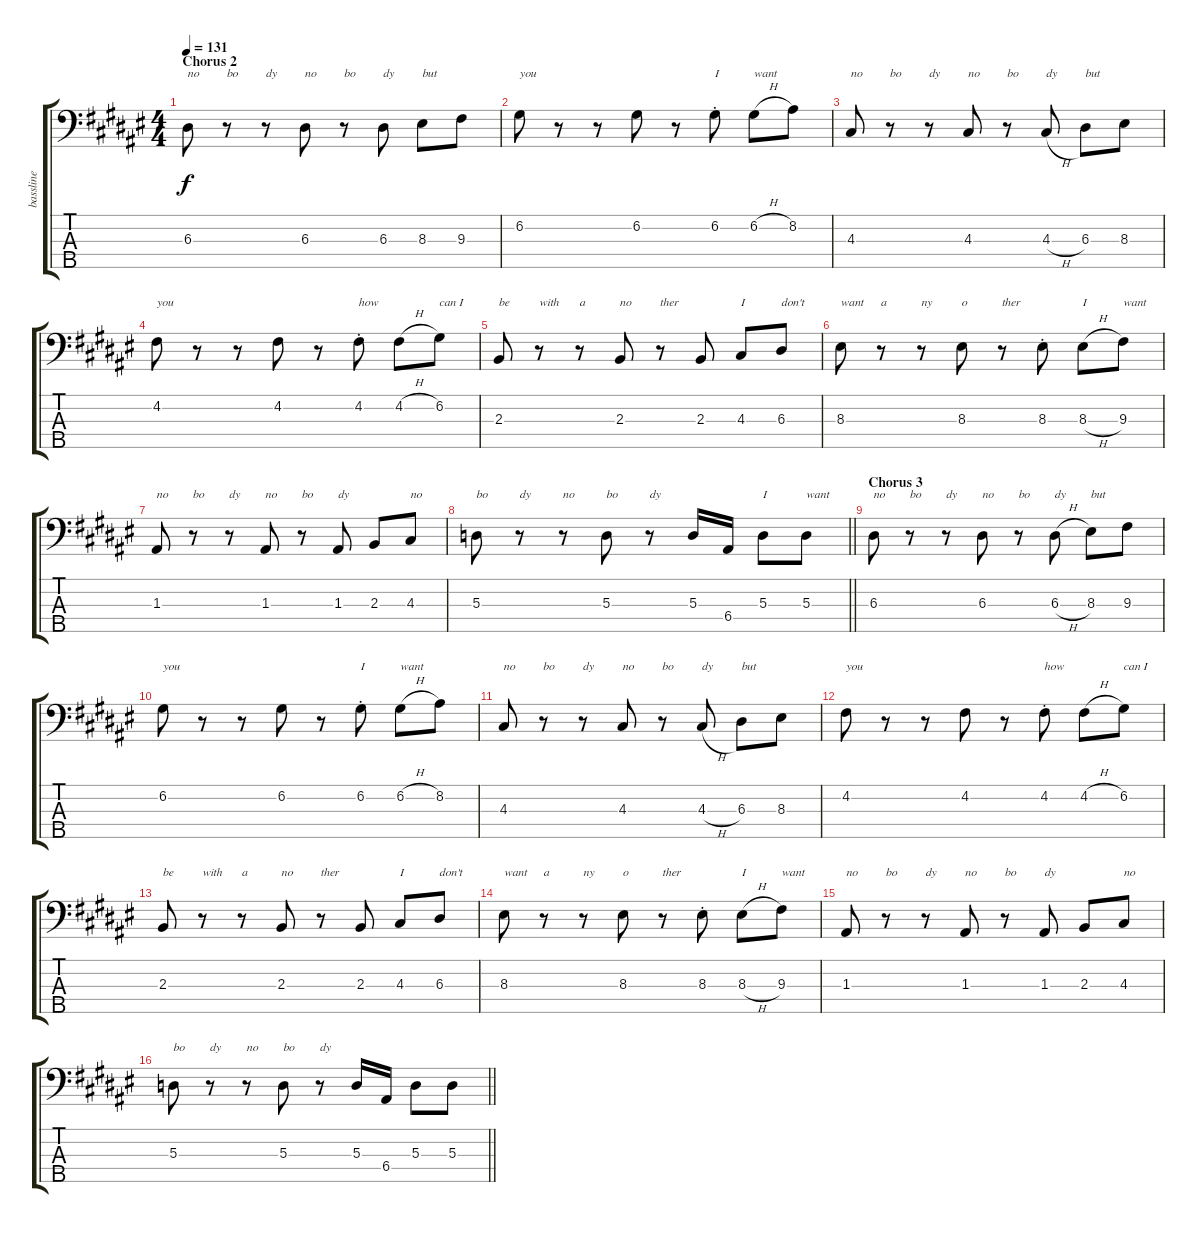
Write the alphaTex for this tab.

\track ("bassline" "bassline") {instrument electricbassfinger}
\staff {score tabs}
\tuning (G2 D2 A1 E1 B0) {hide}
\ts (4 4)
\section ("" "Chorus 2")
\tempo 131
\clef f4
\ks f#
6.3.8{txt "no" dy f} r.8{txt "bo"} r.8{txt "dy"} 6.3.8{txt "no"} r.8{txt "bo"} 6.3.8{txt "dy"} 8.3.8{txt "but"} 9.3.8 |
6.2.8{txt "you"} r.8 r.8 6.2.8 r.8 6.2{st}.8{txt "I"} 6.2{h}.8{txt "want"} 8.2.8 |
4.3.8{txt "no"} r.8{txt "bo"} r.8{txt "dy"} 4.3.8{txt "no"} r.8{txt "bo"} 4.3{h}.8{txt "dy"} 6.3.8{txt "but"} 8.3.8 |
4.2.8{txt "you"} r.8 r.8 4.2.8 r.8 4.2{st}.8{txt "how"} 4.2{h}.8 6.2.8{txt "can I"} |
2.3.8{txt "be"} r.8{txt "with"} r.8{txt "a"} 2.3.8{txt "no"} r.8{txt "ther"} 2.3.8 4.3.8{txt "I"} 6.3.8{txt "don't"} |
8.3.8{txt "want"} r.8{txt "a"} r.8{txt "ny"} 8.3.8{txt "o"} r.8{txt "ther"} 8.3{st}.8 8.3{h}.8{txt "I"} 9.3.8{txt "want"} |
1.3.8{txt "no"} r.8{txt "bo"} r.8{txt "dy"} 1.3.8{txt "no"} r.8{txt "bo"} 1.3.8{txt "dy"} 2.3.8 4.3.8{txt "no"} |
\barLineRight lightlight
5.3.8{txt "bo"} r.8{txt "dy"} r.8{txt "no"} 5.3.8{txt "bo"} r.8{txt "dy"} 5.3.16 6.4.16 5.3.8{txt "I"} 5.3.8{txt "want"} |
\section ("" "Chorus 3")
6.3.8{txt "no"} r.8{txt "bo"} r.8{txt "dy"} 6.3.8{txt "no"} r.8{txt "bo"} 6.3{h}.8{txt "dy"} 8.3.8{txt "but"} 9.3.8 |
6.2.8{txt "you"} r.8 r.8 6.2.8 r.8 6.2{st}.8{txt "I"} 6.2{h}.8{txt "want"} 8.2.8 |
4.3.8{txt "no"} r.8{txt "bo"} r.8{txt "dy"} 4.3.8{txt "no"} r.8{txt "bo"} 4.3{h}.8{txt "dy"} 6.3.8{txt "but"} 8.3.8 |
4.2.8{txt "you"} r.8 r.8 4.2.8 r.8 4.2{st}.8{txt "how"} 4.2{h}.8 6.2.8{txt "can I"} |
2.3.8{txt "be"} r.8{txt "with"} r.8{txt "a"} 2.3.8{txt "no"} r.8{txt "ther"} 2.3.8 4.3.8{txt "I"} 6.3.8{txt "don't"} |
8.3.8{txt "want"} r.8{txt "a"} r.8{txt "ny"} 8.3.8{txt "o"} r.8{txt "ther"} 8.3{st}.8 8.3{h}.8{txt "I"} 9.3.8{txt "want"} |
1.3.8{txt "no"} r.8{txt "bo"} r.8{txt "dy"} 1.3.8{txt "no"} r.8{txt "bo"} 1.3.8{txt "dy"} 2.3.8 4.3.8{txt "no"} |
\barLineRight lightlight
5.3.8{txt "bo"} r.8{txt "dy"} r.8{txt "no"} 5.3.8{txt "bo"} r.8{txt "dy"} 5.3.16 6.4.16 5.3.8 5.3.8
